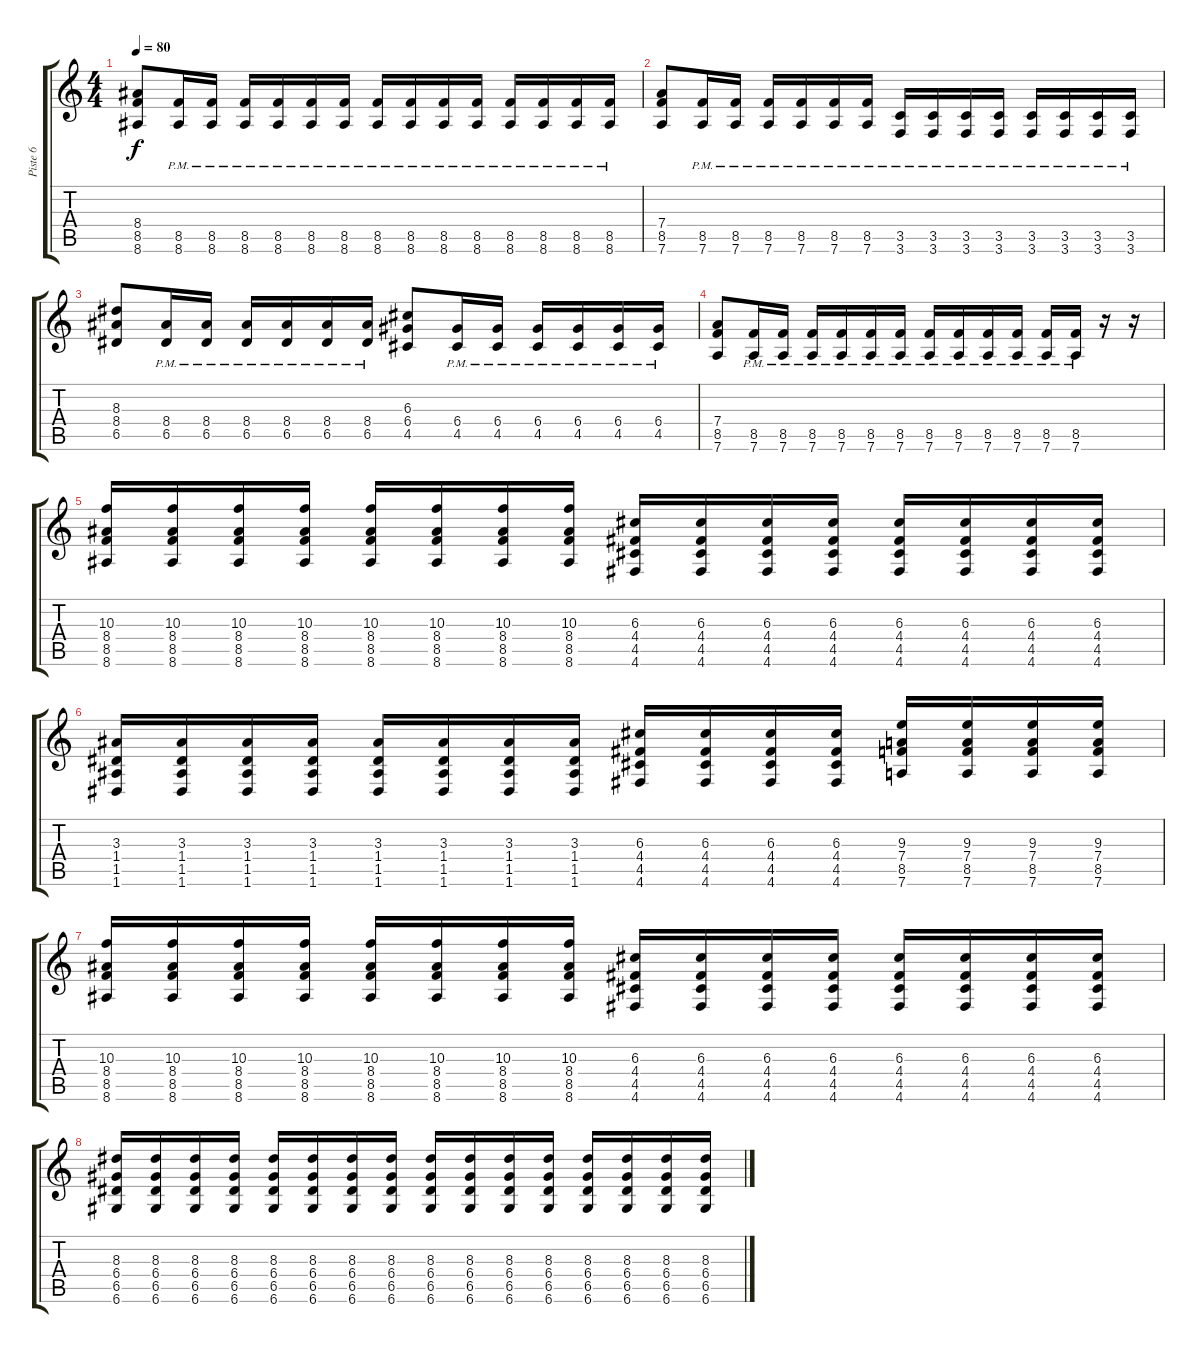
\track ("Piste 6" "Piste 6") {instrument overdrivenguitar}
\staff {score tabs}
\tuning (E4 B3 G3 D3 A2 D2) {hide}
\ts (4 4)
\tempo 80
\clef g2
\ks c
(8.4 8.5 8.6).8{dy f} (8.5 8.6{pm}).16 (8.5 8.6{pm}).16 (8.5 8.6{pm}).16 (8.5 8.6{pm}).16 (8.5 8.6{pm}).16 (8.5 8.6{pm}).16 (8.5 8.6{pm}).16 (8.5 8.6{pm}).16 (8.5 8.6{pm}).16 (8.5 8.6{pm}).16 (8.5 8.6{pm}).16 (8.5 8.6{pm}).16 (8.5 8.6{pm}).16 (8.5 8.6{pm}).16 |
(7.4 8.5 7.6).8 (8.5 7.6{pm}).16 (8.5 7.6{pm}).16 (8.5 7.6{pm}).16 (8.5 7.6{pm}).16 (8.5 7.6{pm}).16 (8.5 7.6{pm}).16 (3.5 3.6{pm}).16 (3.5 3.6{pm}).16 (3.5 3.6{pm}).16 (3.5 3.6{pm}).16 (3.5 3.6{pm}).16 (3.5 3.6{pm}).16 (3.5 3.6{pm}).16 (3.5 3.6{pm}).16 |
(8.3 8.4 6.5).8 (8.4 6.5{pm}).16 (8.4 6.5{pm}).16 (8.4 6.5{pm}).16 (8.4 6.5{pm}).16 (8.4 6.5{pm}).16 (8.4 6.5{pm}).16 (6.3 6.4 4.5).8 (6.4 4.5{pm}).16 (6.4 4.5{pm}).16 (6.4 4.5{pm}).16 (6.4 4.5{pm}).16 (6.4 4.5{pm}).16 (6.4 4.5{pm}).16 |
(7.4 8.5 7.6).8 (8.5 7.6{pm}).16 (8.5 7.6{pm}).16 (8.5 7.6{pm}).16 (8.5 7.6{pm}).16 (8.5 7.6{pm}).16 (8.5 7.6{pm}).16 (8.5 7.6{pm}).16 (8.5 7.6{pm}).16 (8.5 7.6{pm}).16 (8.5 7.6{pm}).16 (8.5 7.6{pm}).16 (8.5 7.6{pm}).16 r.16 r.16 |
(10.3 8.4 8.5 8.6).16 (10.3 8.4 8.5 8.6).16 (10.3 8.4 8.5 8.6).16 (10.3 8.4 8.5 8.6).16 (10.3 8.4 8.5 8.6).16 (10.3 8.4 8.5 8.6).16 (10.3 8.4 8.5 8.6).16 (10.3 8.4 8.5 8.6).16 (6.3 4.4 4.5 4.6).16 (6.3 4.4 4.5 4.6).16 (6.3 4.4 4.5 4.6).16 (6.3 4.4 4.5 4.6).16 (6.3 4.4 4.5 4.6).16 (6.3 4.4 4.5 4.6).16 (6.3 4.4 4.5 4.6).16 (6.3 4.4 4.5 4.6).16 |
(3.3 1.4 1.5 1.6).16 (3.3 1.4 1.5 1.6).16 (3.3 1.4 1.5 1.6).16 (3.3 1.4 1.5 1.6).16 (3.3 1.4 1.5 1.6).16 (3.3 1.4 1.5 1.6).16 (3.3 1.4 1.5 1.6).16 (3.3 1.4 1.5 1.6).16 (6.3 4.4 4.5 4.6).16 (6.3 4.4 4.5 4.6).16 (6.3 4.4 4.5 4.6).16 (6.3 4.4 4.5 4.6).16 (9.3 7.4 8.5 7.6).16 (9.3 7.4 8.5 7.6).16 (9.3 7.4 8.5 7.6).16 (9.3 7.4 8.5 7.6).16 |
(10.3 8.4 8.5 8.6).16 (10.3 8.4 8.5 8.6).16 (10.3 8.4 8.5 8.6).16 (10.3 8.4 8.5 8.6).16 (10.3 8.4 8.5 8.6).16 (10.3 8.4 8.5 8.6).16 (10.3 8.4 8.5 8.6).16 (10.3 8.4 8.5 8.6).16 (6.3 4.4 4.5 4.6).16 (6.3 4.4 4.5 4.6).16 (6.3 4.4 4.5 4.6).16 (6.3 4.4 4.5 4.6).16 (6.3 4.4 4.5 4.6).16 (6.3 4.4 4.5 4.6).16 (6.3 4.4 4.5 4.6).16 (6.3 4.4 4.5 4.6).16 |
(8.3 6.4 6.5 6.6).16 (8.3 6.4 6.5 6.6).16 (8.3 6.4 6.5 6.6).16 (8.3 6.4 6.5 6.6).16 (8.3 6.4 6.5 6.6).16 (8.3 6.4 6.5 6.6).16 (8.3 6.4 6.5 6.6).16 (8.3 6.4 6.5 6.6).16 (8.3 6.4 6.5 6.6).16 (8.3 6.4 6.5 6.6).16 (8.3 6.4 6.5 6.6).16 (8.3 6.4 6.5 6.6).16 (8.3 6.4 6.5 6.6).16 (8.3 6.4 6.5 6.6).16 (8.3 6.4 6.5 6.6).16 (8.3 6.4 6.5 6.6).16
